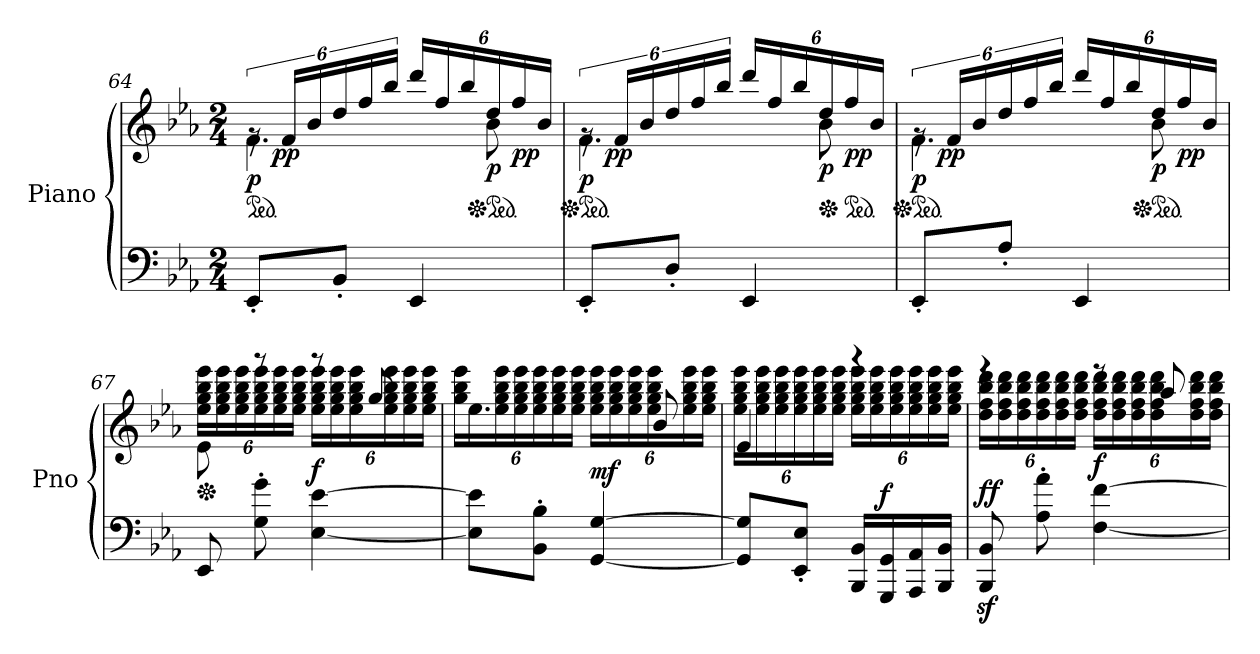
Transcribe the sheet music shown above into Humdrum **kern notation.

**kern	**kern	**dynam
*part1	*part1	*part1
*staff2	*staff1	*staff1/2
*I"Piano	*	*
*I'Pno	*	*
*clefF4	*clefG2	*
*k[b-e-a-]	*k[b-e-a-]	*
*M2/4	*M2/4	*
*	*ped	*
=64	=64	=64
*	*^	*
!	!	!	!LO:DY:b
8EE-'/L	24rg	4.f\	p
!	!	!	!LO:DY:b
.	24f/LL	.	pp
.	24b-/	.	.
*	*Xbrackettup	*	*
8BB-'/J	24dd/	.	.
.	24ff/	.	.
.	24bb-/JJ	.	.
4EE-/	24ddd/LL	.	.
.	24ff/	.	.
.	24bb-/	.	.
*	*Xped	*	*
*	*ped	*	*
!	!	!	!LO:DY:b
.	24dd/	8b-\	p
!	!	!	!LO:DY:b
.	24ff/	.	pp
.	24b-/JJ	.	.
=65	=65	=65	=65
*	*Xped	*	*
*	*ped	*	*
*	*brackettup	*	*
!	!	!	!LO:DY:b
8EE-'/L	24rg	4.f\	p
!	!	!	!LO:DY:b
.	24f/LL	.	pp
.	24b-/	.	.
*	*Xbrackettup	*	*
8D'/J	24dd/	.	.
.	24ff/	.	.
.	24bb-/JJ	.	.
4EE-/	24ddd/LL	.	.
.	24ff/	.	.
.	24bb-/	.	.
*	*Xped	*	*
!	!	!	!LO:DY:b
.	24dd/	8b-\	p
*	*ped	*	*
!	!	!	!LO:DY:b
.	24ff/	.	pp
.	24b-/JJ	.	.
!!LO:LB:g=z	!!
=66	=66	=66	=66
*	*Xped	*	*
*	*ped	*	*
*	*brackettup	*	*
!	!	!	!LO:DY:b
8EE-'/L	24rg	4.f\	p
!	!	!	!LO:DY:b
.	24f/LL	.	pp
.	24b-/	.	.
*	*Xbrackettup	*	*
8A-'/J	24dd/	.	.
.	24ff/	.	.
.	24bb-/JJ	.	.
4EE-/	24ddd/LL	.	.
.	24ff/	.	.
.	24bb-/	.	.
*	*Xped	*	*
*	*ped	*	*
!	!	!	!LO:DY:b
.	24dd/	8b-\	p
!	!	!	!LO:DY:b
.	24ff/	.	pp
.	24b-/JJ	.	.
=67	=67	=67	=67
*	*Xped	*	*
!	!	!	!LO:DY:a=2
!	!	!	!LO:DY:n=1:a
8EE-/	8e-\	24ee-\ 24gg\ 24bb-\ 24eee-\LL	ff mp
.	.	24ee-\ 24gg\ 24bb-\ 24eee-\	.
.	.	24ee-\ 24gg\ 24bb-\ 24eee-\	.
8G\' 8g\'	8rggg	24ee-\ 24gg\ 24bb-\ 24eee-\	.
.	.	24ee-\ 24gg\ 24bb-\ 24eee-\	.
.	.	24ee-\ 24gg\ 24bb-\ 24eee-\JJ	.
!	!	!	!LO:DY:n=2:a=2
[4E-\ [4e-\	8rggg	24ee-\ 24gg\ 24bb-\ 24eee-\LL	f
.	.	24ee-\ 24gg\ 24bb-\ 24eee-\	.
.	.	24ee-\ 24gg\ 24bb-\ 24eee-\	.
.	8gg/	24ee-\ 24gg\ 24bb-\ 24eee-\	.
.	.	24ee-\ 24gg\ 24bb-\ 24eee-\	.
.	.	24ee-\ 24gg\ 24bb-\ 24eee-\JJ	.
=68	=68	=68	=68
8E-\] 8e-\]L	4.ee-\	24gg\ 24bb-\ 24eee-\LL	.
.	.	24ee-\ 24gg\ 24bb-\ 24eee-\	.
.	.	24ee-\ 24gg\ 24bb-\ 24eee-\	.
8BB-\' 8B-\'J	.	24ee-\ 24gg\ 24bb-\ 24eee-\	.
.	.	24ee-\ 24gg\ 24bb-\ 24eee-\	.
.	.	24ee-\ 24gg\ 24bb-\ 24eee-\JJ	.
!	!	!	!LO:DY:a=2
[4GG/ [4G/	.	24ee-\ 24gg\ 24bb-\ 24eee-\LL	mf
.	.	24ee-\ 24gg\ 24bb-\ 24eee-\	.
.	.	24ee-\ 24gg\ 24bb-\ 24eee-\	.
.	8b-/	24ee-\ 24gg\ 24bb-\ 24eee-\	.
.	.	24ee-\ 24gg\ 24bb-\ 24eee-\	.
.	.	24ee-\ 24gg\ 24bb-\ 24eee-\JJ	.
!!LO:LB:g=z	!!
=69	=69	=69	=69
8GG/] 8G/]L	4e-/	24ee-\ 24gg\ 24bb-\ 24eee-\LL	.
.	.	24ee-\ 24gg\ 24bb-\ 24eee-\	.
.	.	24ee-\ 24gg\ 24bb-\ 24eee-\	.
8EE-/' 8E-/'J	.	24ee-\ 24gg\ 24bb-\ 24eee-\	.
.	.	24ee-\ 24gg\ 24bb-\ 24eee-\	.
.	.	24ee-\ 24gg\ 24bb-\ 24eee-\JJ	.
16BBB-/ 16BB-/LL	4rggg	24ee-\ 24gg\ 24bb-\ 24eee-\LL	.
.	.	24ee-\ 24gg\ 24bb-\ 24eee-\	.
!	!	!	!LO:DY:a=2
16GGG/ 16GG/	.	.	f
.	.	24ee-\ 24gg\ 24bb-\ 24eee-\	.
16AAA-/ 16AA-/	.	24ee-\ 24gg\ 24bb-\ 24eee-\	.
.	.	24ee-\ 24gg\ 24bb-\ 24eee-\	.
16BBB-/ 16BB-/JJ	.	.	.
.	.	24ee-\ 24gg\ 24bb-\ 24eee-\JJ	.
=70	=70	=70	=70
!	!	!	!LO:DY:a=2
8BBB-/z> 8BB-/z>	4reee	24dd\ 24ff\ 24bb-\ 24ddd\LL	ff
.	.	24dd\ 24ff\ 24bb-\ 24ddd\	.
.	.	24dd\ 24ff\ 24bb-\ 24ddd\	.
8A-\' 8a-\'	.	24dd\ 24ff\ 24bb-\ 24ddd\	.
.	.	24dd\ 24ff\ 24bb-\ 24ddd\	.
.	.	24dd\ 24ff\ 24bb-\ 24ddd\JJ	.
!	!	!	!LO:DY:a=2
[4F\ [4f\	8reee	24dd\ 24ff\ 24bb-\ 24ddd\LL	f
.	.	24dd\ 24ff\ 24bb-\ 24ddd\	.
.	.	24dd\ 24ff\ 24bb-\ 24ddd\	.
.	8aa-/	24dd\ 24ff\ 24bb-\ 24ddd\	.
.	.	24dd\ 24ff\ 24bb-\ 24ddd\	.
.	.	24dd\ 24ff\ 24bb-\ 24ddd\JJ	.
*	*v	*v	*
=	=	=
*-	*-	*-
